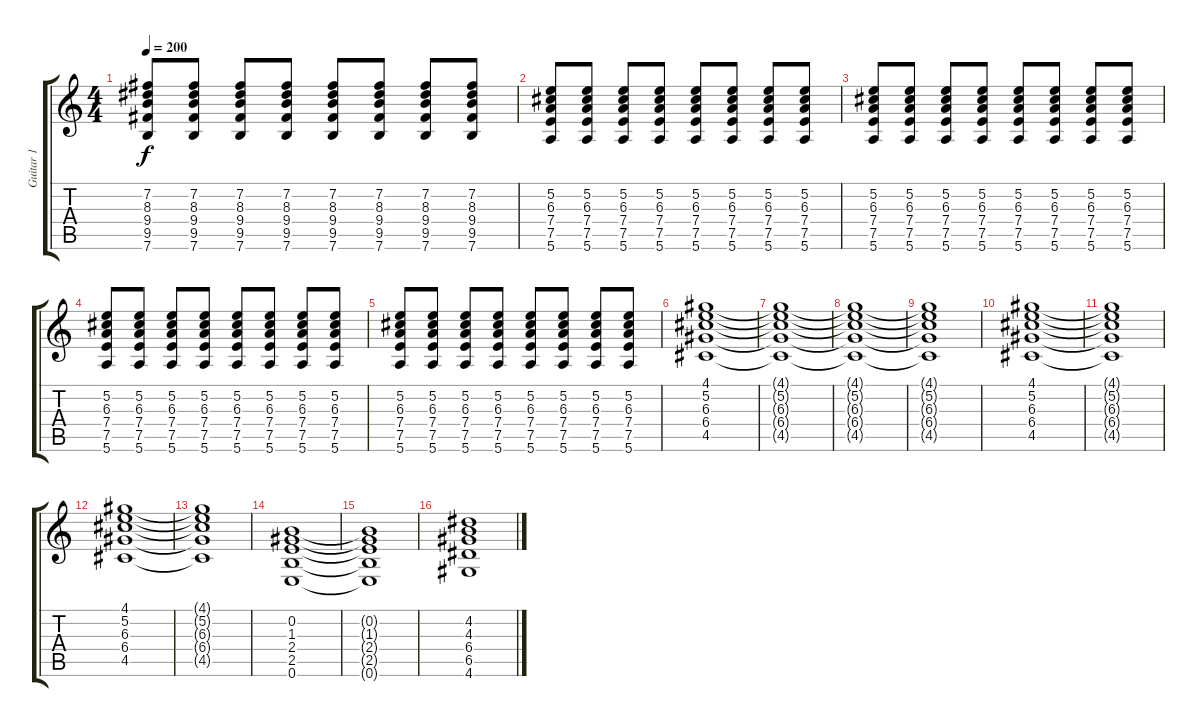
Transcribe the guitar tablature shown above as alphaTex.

\track ("Guitar 1" "Guitar 1") {instrument overdrivenguitar}
\staff {score tabs}
\tuning (E4 B3 G3 D3 A2 E2) {hide}
\ts (4 4)
\tempo 200
\clef g2
\ks c
(7.2 8.3 9.4 9.5 7.6).8{dy f} (7.2 8.3 9.4 9.5 7.6).8 (7.2 8.3 9.4 9.5 7.6).8 (7.2 8.3 9.4 9.5 7.6).8 (7.2 8.3 9.4 9.5 7.6).8 (7.2 8.3 9.4 9.5 7.6).8 (7.2 8.3 9.4 9.5 7.6).8 (7.2 8.3 9.4 9.5 7.6).8 |
(5.2 6.3 7.4 7.5 5.6).8 (5.2 6.3 7.4 7.5 5.6).8 (5.2 6.3 7.4 7.5 5.6).8 (5.2 6.3 7.4 7.5 5.6).8 (5.2 6.3 7.4 7.5 5.6).8 (5.2 6.3 7.4 7.5 5.6).8 (5.2 6.3 7.4 7.5 5.6).8 (5.2 6.3 7.4 7.5 5.6).8 |
(5.2 6.3 7.4 7.5 5.6).8 (5.2 6.3 7.4 7.5 5.6).8 (5.2 6.3 7.4 7.5 5.6).8 (5.2 6.3 7.4 7.5 5.6).8 (5.2 6.3 7.4 7.5 5.6).8 (5.2 6.3 7.4 7.5 5.6).8 (5.2 6.3 7.4 7.5 5.6).8 (5.2 6.3 7.4 7.5 5.6).8 |
(5.2 6.3 7.4 7.5 5.6).8 (5.2 6.3 7.4 7.5 5.6).8 (5.2 6.3 7.4 7.5 5.6).8 (5.2 6.3 7.4 7.5 5.6).8 (5.2 6.3 7.4 7.5 5.6).8 (5.2 6.3 7.4 7.5 5.6).8 (5.2 6.3 7.4 7.5 5.6).8 (5.2 6.3 7.4 7.5 5.6).8 |
(5.2 6.3 7.4 7.5 5.6).8 (5.2 6.3 7.4 7.5 5.6).8 (5.2 6.3 7.4 7.5 5.6).8 (5.2 6.3 7.4 7.5 5.6).8 (5.2 6.3 7.4 7.5 5.6).8 (5.2 6.3 7.4 7.5 5.6).8 (5.2 6.3 7.4 7.5 5.6).8 (5.2 6.3 7.4 7.5 5.6).8 |
(4.1 5.2 6.3 6.4 4.5).1 |
(4.1{t} 5.2{t} 6.3{t} 6.4{t} 4.5{t}).1 |
(4.1{t} 5.2{t} 6.3{t} 6.4{t} 4.5{t}).1 |
(4.1{t} 5.2{t} 6.3{t} 6.4{t} 4.5{t}).1 |
(4.1 5.2 6.3 6.4 4.5).1 |
(4.1{t} 5.2{t} 6.3{t} 6.4{t} 4.5{t}).1 |
(4.1 5.2 6.3 6.4 4.5).1 |
(4.1{t} 5.2{t} 6.3{t} 6.4{t} 4.5{t}).1 |
(0.2 1.3 2.4 2.5 0.6).1 |
(0.2{t} 1.3{t} 2.4{t} 2.5{t} 0.6{t}).1 |
(4.2 4.3 6.4 6.5 4.6).1
